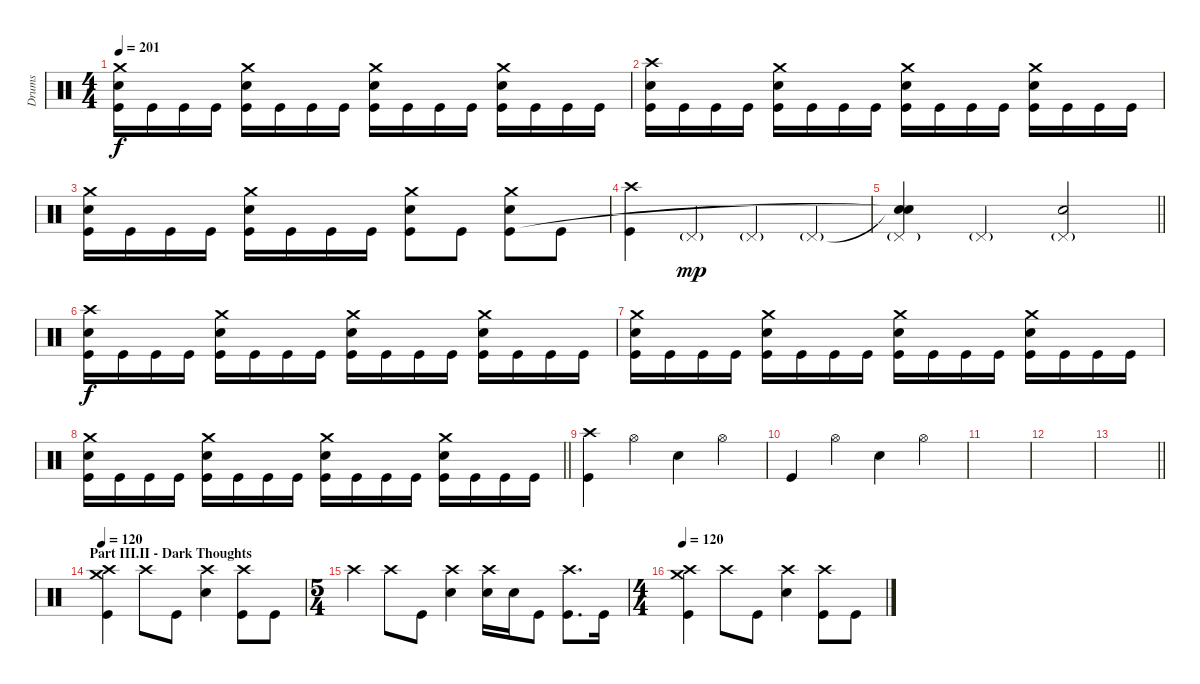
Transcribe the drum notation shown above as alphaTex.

\track ("Drums" "Drums") {instrument percussion}
\staff
\articulation defaults
\ts (4 4)
\tempo 201
\clef neutral
\ks c
("Crash medium (hit)" "Electric Snare (hit)" "Kick (hit)").16{dy f} "Kick (hit)".16 "Kick (hit)".16 "Kick (hit)".16 ("Crash medium (hit)" "Electric Snare (hit)" "Kick (hit)").16 "Kick (hit)".16 "Kick (hit)".16 "Kick (hit)".16 ("Crash medium (hit)" "Electric Snare (hit)" "Kick (hit)").16 "Kick (hit)".16 "Kick (hit)".16 "Kick (hit)".16 ("Crash medium (hit)" "Electric Snare (hit)" "Kick (hit)").16 "Kick (hit)".16 "Kick (hit)".16 "Kick (hit)".16 |
("Crash high (hit)" "Electric Snare (hit)" "Kick (hit)").16 "Kick (hit)".16 "Kick (hit)".16 "Kick (hit)".16 ("Crash medium (hit)" "Electric Snare (hit)" "Kick (hit)").16 "Kick (hit)".16 "Kick (hit)".16 "Kick (hit)".16 ("Crash medium (hit)" "Electric Snare (hit)" "Kick (hit)").16 "Kick (hit)".16 "Kick (hit)".16 "Kick (hit)".16 ("Crash medium (hit)" "Electric Snare (hit)" "Kick (hit)").16 "Kick (hit)".16 "Kick (hit)".16 "Kick (hit)".16 |
("Crash medium (hit)" "Electric Snare (hit)" "Kick (hit)").16 "Kick (hit)".16 "Kick (hit)".16 "Kick (hit)".16 ("Crash medium (hit)" "Electric Snare (hit)" "Kick (hit)").16 "Kick (hit)".16 "Kick (hit)".16 "Kick (hit)".16 ("Crash medium (hit)" "Electric Snare (hit)" "Kick (hit)").8 "Kick (hit)".8 ("Crash medium (hit)" "Electric Snare (hit)" "Kick (hit)").8 "Kick (hit)".8 |
("Crash high (hit)" "Kick (hit)").4 "Pedal Hi-Hat (hit)"{g}.4{dy mp} "Pedal Hi-Hat (hit)"{g}.4 "Pedal Hi-Hat (hit)"{g}.4 |
\barLineRight lightlight
("Snare (hit)"{t} "Pedal Hi-Hat (hit)"{g} "Snare (hit)"{t}).4 "Pedal Hi-Hat (hit)"{g}.4 ("Pedal Hi-Hat (hit)"{g} "Electric Snare (hit)").2 |
("Crash high (hit)" "Electric Snare (hit)" "Kick (hit)").16{dy f} "Kick (hit)".16 "Kick (hit)".16 "Kick (hit)".16 ("Crash medium (hit)" "Electric Snare (hit)" "Kick (hit)").16 "Kick (hit)".16 "Kick (hit)".16 "Kick (hit)".16 ("Crash medium (hit)" "Electric Snare (hit)" "Kick (hit)").16 "Kick (hit)".16 "Kick (hit)".16 "Kick (hit)".16 ("Crash medium (hit)" "Electric Snare (hit)" "Kick (hit)").16 "Kick (hit)".16 "Kick (hit)".16 "Kick (hit)".16 |
("Crash medium (hit)" "Electric Snare (hit)" "Kick (hit)").16 "Kick (hit)".16 "Kick (hit)".16 "Kick (hit)".16 ("Crash medium (hit)" "Electric Snare (hit)" "Kick (hit)").16 "Kick (hit)".16 "Kick (hit)".16 "Kick (hit)".16 ("Crash medium (hit)" "Electric Snare (hit)" "Kick (hit)").16 "Kick (hit)".16 "Kick (hit)".16 "Kick (hit)".16 ("Crash medium (hit)" "Electric Snare (hit)" "Kick (hit)").16 "Kick (hit)".16 "Kick (hit)".16 "Kick (hit)".16 |
\barLineRight lightlight
("Crash medium (hit)" "Electric Snare (hit)" "Kick (hit)").16 "Kick (hit)".16 "Kick (hit)".16 "Kick (hit)".16 ("Crash medium (hit)" "Electric Snare (hit)" "Kick (hit)").16 "Kick (hit)".16 "Kick (hit)".16 "Kick (hit)".16 ("Crash medium (hit)" "Electric Snare (hit)" "Kick (hit)").16 "Kick (hit)".16 "Kick (hit)".16 "Kick (hit)".16 ("Crash medium (hit)" "Electric Snare (hit)" "Kick (hit)").16 "Kick (hit)".16 "Kick (hit)".16 "Kick (hit)".16 |
("Crash high (hit)" "Kick (hit)").4 "Hi-Hat (open)".4 "Electric Snare (hit)".4 "Hi-Hat (open)".4 |
"Kick (hit)".4 "Hi-Hat (open)".4 "Electric Snare (hit)".4 "Hi-Hat (open)".4 |
|
|
\barLineRight lightlight
|
\section ("" "Part III.II - Dark Thoughts")
\tempo 120
("Crash high (hit)" "Crash medium (hit)" "Kick (hit)").4 "Crash high (hit)".8 "Kick (hit)".8 ("Crash high (hit)" "Electric Snare (hit)").4 ("Crash high (hit)" "Kick (hit)").8 "Kick (hit)".8 |
\ts (5 4)
"Crash high (hit)".4 "Crash high (hit)".8 "Kick (hit)".8 ("Crash high (hit)" "Electric Snare (hit)").4 ("Crash high (hit)" "Electric Snare (hit)").16 "Electric Snare (hit)".16 "Kick (hit)".8 ("Crash high (hit)" "Kick (hit)").8{d} "Kick (hit)".16 |
\ts (4 4)
\tempo 120
("Crash high (hit)" "Crash medium (hit)" "Kick (hit)").4 "Crash high (hit)".8 "Kick (hit)".8 ("Crash high (hit)" "Electric Snare (hit)").4 ("Crash high (hit)" "Kick (hit)").8 "Kick (hit)".8
